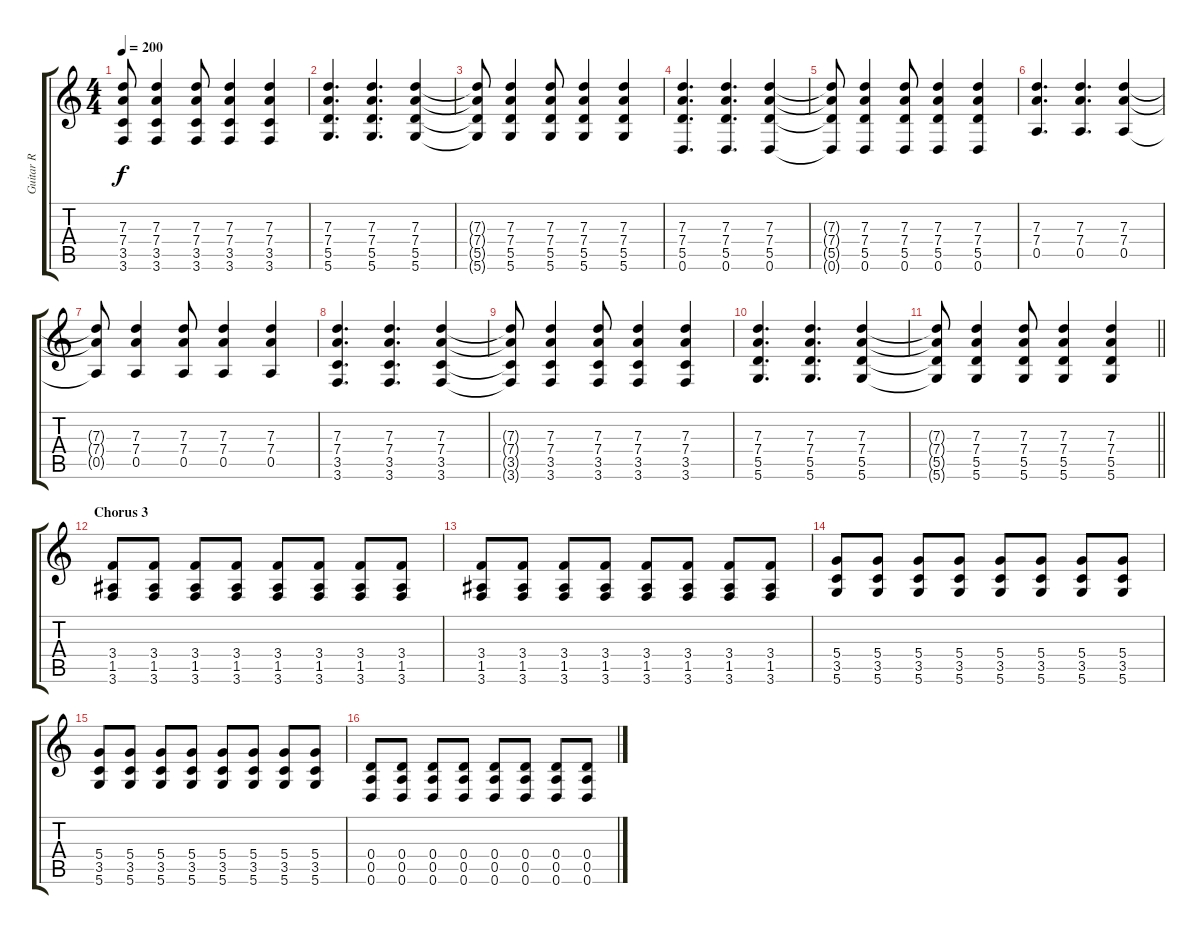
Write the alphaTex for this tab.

\track ("Guitar R" "Guitar R") {instrument distortionguitar}
\staff {score tabs}
\tuning (E4 B3 G3 D3 A2 D2) {hide}
\ts (4 4)
\tempo 200
\clef g2
\ks c
(7.3{t} 7.4{t} 3.5{t} 3.6{t}).8{dy f} (7.3 7.4 3.5 3.6).4 (7.3 7.4 3.5 3.6).8 (7.3 7.4 3.5 3.6).4 (7.3 7.4 3.5 3.6).4 |
(7.3 7.4 5.5 5.6).4{d} (7.3 7.4 5.5 5.6).4{d} (7.3 7.4 5.5 5.6).4 |
(7.3{t} 7.4{t} 5.5{t} 5.6{t}).8 (7.3 7.4 5.5 5.6).4 (7.3 7.4 5.5 5.6).8 (7.3 7.4 5.5 5.6).4 (7.3 7.4 5.5 5.6).4 |
(7.3 7.4 5.5 0.6).4{d} (7.3 7.4 5.5 0.6).4{d} (7.3 7.4 5.5 0.6).4 |
(7.3{t} 7.4{t} 5.5{t} 0.6{t}).8 (7.3 7.4 5.5 0.6).4 (7.3 7.4 5.5 0.6).8 (7.3 7.4 5.5 0.6).4 (7.3 7.4 5.5 0.6).4 |
(7.3 7.4 0.5).4{d} (7.3 7.4 0.5).4{d} (7.3 7.4 0.5).4 |
(7.3{t} 7.4{t} 0.5{t}).8 (7.3 7.4 0.5).4 (7.3 7.4 0.5).8 (7.3 7.4 0.5).4 (7.3 7.4 0.5).4 |
(7.3 7.4 3.5 3.6).4{d} (7.3 7.4 3.5 3.6).4{d} (7.3 7.4 3.5 3.6).4 |
(7.3{t} 7.4{t} 3.5{t} 3.6{t}).8 (7.3 7.4 3.5 3.6).4 (7.3 7.4 3.5 3.6).8 (7.3 7.4 3.5 3.6).4 (7.3 7.4 3.5 3.6).4 |
(7.3 7.4 5.5 5.6).4{d} (7.3 7.4 5.5 5.6).4{d} (7.3 7.4 5.5 5.6).4 |
\barLineRight lightlight
(7.3{t} 7.4{t} 5.5{t} 5.6{t}).8 (7.3 7.4 5.5 5.6).4 (7.3 7.4 5.5 5.6).8 (7.3 7.4 5.5 5.6).4 (7.3 7.4 5.5 5.6).4 |
\section ("" "Chorus 3")
(3.4 1.5 3.6).8 (3.4 1.5 3.6).8 (3.4 1.5 3.6).8 (3.4 1.5 3.6).8 (3.4 1.5 3.6).8 (3.4 1.5 3.6).8 (3.4 1.5 3.6).8 (3.4 1.5 3.6).8 |
(3.4 1.5 3.6).8 (3.4 1.5 3.6).8 (3.4 1.5 3.6).8 (3.4 1.5 3.6).8 (3.4 1.5 3.6).8 (3.4 1.5 3.6).8 (3.4 1.5 3.6).8 (3.4 1.5 3.6).8 |
(5.4 3.5 5.6).8 (5.4 3.5 5.6).8 (5.4 3.5 5.6).8 (5.4 3.5 5.6).8 (5.4 3.5 5.6).8 (5.4 3.5 5.6).8 (5.4 3.5 5.6).8 (5.4 3.5 5.6).8 |
(5.4 3.5 5.6).8 (5.4 3.5 5.6).8 (5.4 3.5 5.6).8 (5.4 3.5 5.6).8 (5.4 3.5 5.6).8 (5.4 3.5 5.6).8 (5.4 3.5 5.6).8 (5.4 3.5 5.6).8 |
(0.4 0.5 0.6).8 (0.4 0.5 0.6).8 (0.4 0.5 0.6).8 (0.4 0.5 0.6).8 (0.4 0.5 0.6).8 (0.4 0.5 0.6).8 (0.4 0.5 0.6).8 (0.4 0.5 0.6).8
